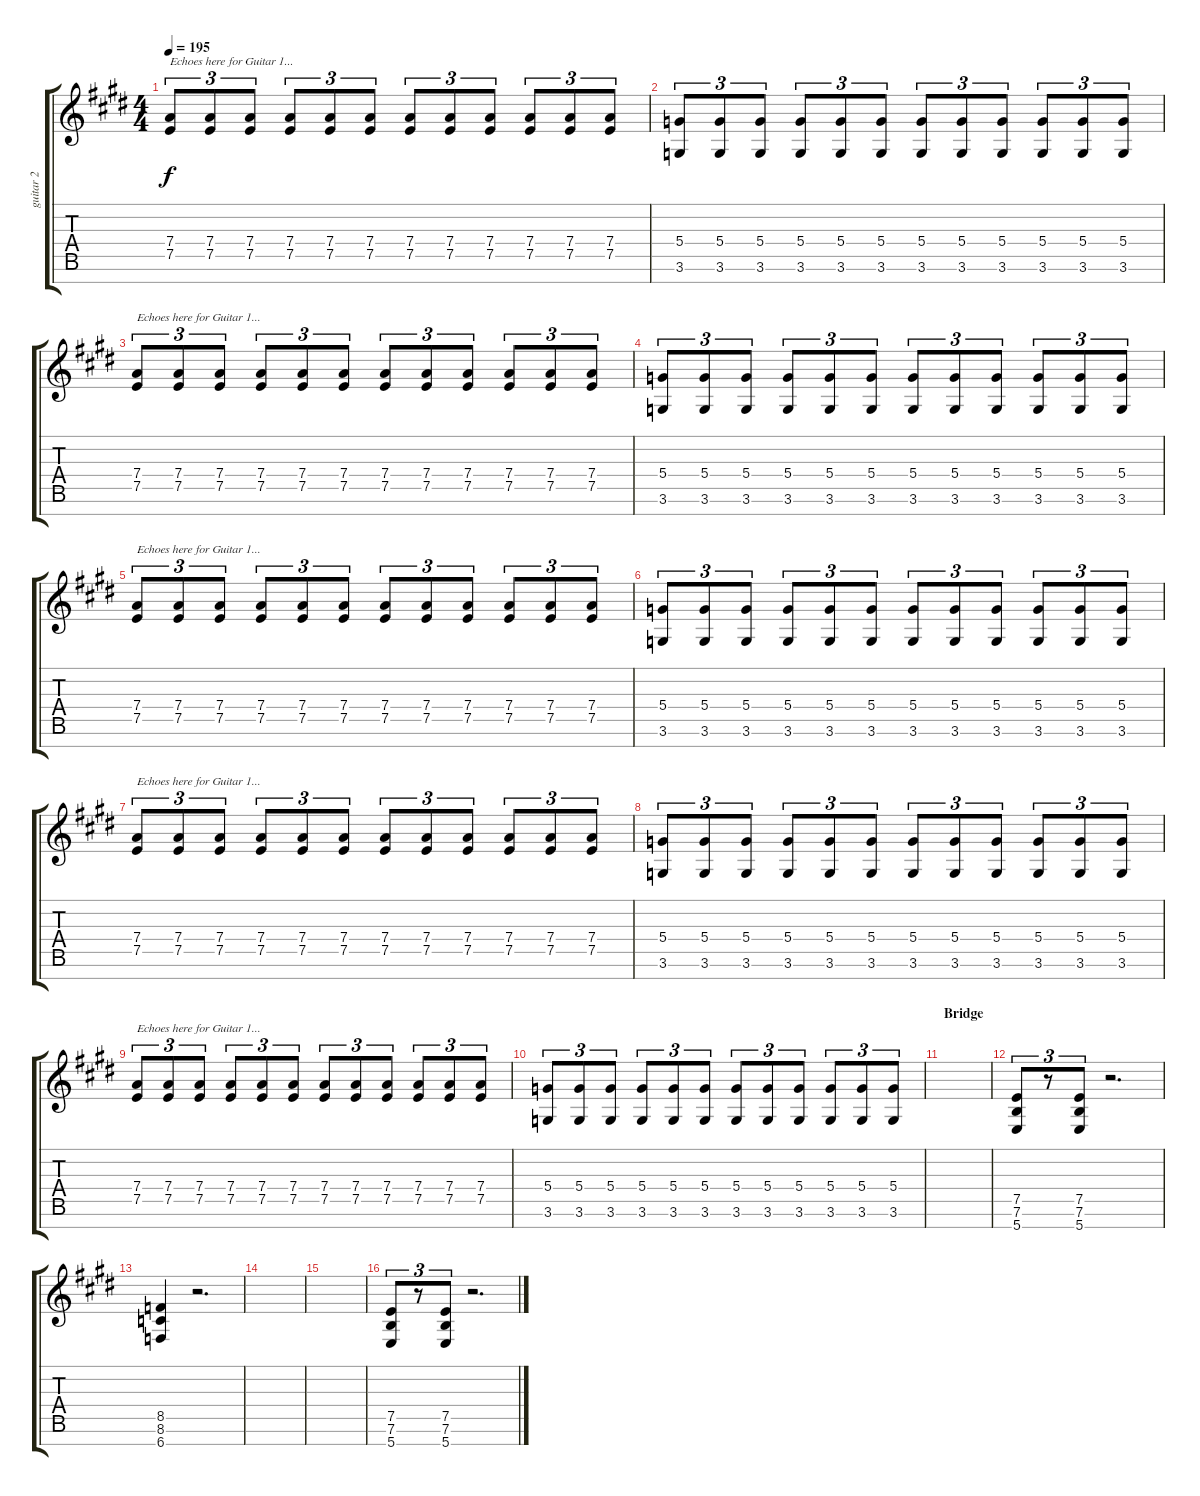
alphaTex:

\track ("guitar 2" "guitar 2") {instrument overdrivenguitar}
\staff {score tabs}
\tuning (E4 B3 G3 D3 A2 E2 B1) {hide}
\ts (4 4)
\tempo 195
\clef g2
\ks e
(7.4 7.5).8{tu (3 2) txt "Echoes here for Guitar 1..." dy f} (7.4 7.5).8{tu (3 2)} (7.4 7.5).8{tu (3 2)} (7.4 7.5).8{tu (3 2)} (7.4 7.5).8{tu (3 2)} (7.4 7.5).8{tu (3 2)} (7.4 7.5).8{tu (3 2)} (7.4 7.5).8{tu (3 2)} (7.4 7.5).8{tu (3 2)} (7.4 7.5).8{tu (3 2)} (7.4 7.5).8{tu (3 2)} (7.4 7.5).8{tu (3 2)} |
(5.4 3.6).8{tu (3 2)} (5.4 3.6).8{tu (3 2)} (5.4 3.6).8{tu (3 2)} (5.4 3.6).8{tu (3 2)} (5.4 3.6).8{tu (3 2)} (5.4 3.6).8{tu (3 2)} (5.4 3.6).8{tu (3 2)} (5.4 3.6).8{tu (3 2)} (5.4 3.6).8{tu (3 2)} (5.4 3.6).8{tu (3 2)} (5.4 3.6).8{tu (3 2)} (5.4 3.6).8{tu (3 2)} |
(7.4 7.5).8{tu (3 2) txt "Echoes here for Guitar 1..."} (7.4 7.5).8{tu (3 2)} (7.4 7.5).8{tu (3 2)} (7.4 7.5).8{tu (3 2)} (7.4 7.5).8{tu (3 2)} (7.4 7.5).8{tu (3 2)} (7.4 7.5).8{tu (3 2)} (7.4 7.5).8{tu (3 2)} (7.4 7.5).8{tu (3 2)} (7.4 7.5).8{tu (3 2)} (7.4 7.5).8{tu (3 2)} (7.4 7.5).8{tu (3 2)} |
(5.4 3.6).8{tu (3 2)} (5.4 3.6).8{tu (3 2)} (5.4 3.6).8{tu (3 2)} (5.4 3.6).8{tu (3 2)} (5.4 3.6).8{tu (3 2)} (5.4 3.6).8{tu (3 2)} (5.4 3.6).8{tu (3 2)} (5.4 3.6).8{tu (3 2)} (5.4 3.6).8{tu (3 2)} (5.4 3.6).8{tu (3 2)} (5.4 3.6).8{tu (3 2)} (5.4 3.6).8{tu (3 2)} |
(7.4 7.5).8{tu (3 2) txt "Echoes here for Guitar 1..."} (7.4 7.5).8{tu (3 2)} (7.4 7.5).8{tu (3 2)} (7.4 7.5).8{tu (3 2)} (7.4 7.5).8{tu (3 2)} (7.4 7.5).8{tu (3 2)} (7.4 7.5).8{tu (3 2)} (7.4 7.5).8{tu (3 2)} (7.4 7.5).8{tu (3 2)} (7.4 7.5).8{tu (3 2)} (7.4 7.5).8{tu (3 2)} (7.4 7.5).8{tu (3 2)} |
(5.4 3.6).8{tu (3 2)} (5.4 3.6).8{tu (3 2)} (5.4 3.6).8{tu (3 2)} (5.4 3.6).8{tu (3 2)} (5.4 3.6).8{tu (3 2)} (5.4 3.6).8{tu (3 2)} (5.4 3.6).8{tu (3 2)} (5.4 3.6).8{tu (3 2)} (5.4 3.6).8{tu (3 2)} (5.4 3.6).8{tu (3 2)} (5.4 3.6).8{tu (3 2)} (5.4 3.6).8{tu (3 2)} |
(7.4 7.5).8{tu (3 2) txt "Echoes here for Guitar 1..."} (7.4 7.5).8{tu (3 2)} (7.4 7.5).8{tu (3 2)} (7.4 7.5).8{tu (3 2)} (7.4 7.5).8{tu (3 2)} (7.4 7.5).8{tu (3 2)} (7.4 7.5).8{tu (3 2)} (7.4 7.5).8{tu (3 2)} (7.4 7.5).8{tu (3 2)} (7.4 7.5).8{tu (3 2)} (7.4 7.5).8{tu (3 2)} (7.4 7.5).8{tu (3 2)} |
(5.4 3.6).8{tu (3 2)} (5.4 3.6).8{tu (3 2)} (5.4 3.6).8{tu (3 2)} (5.4 3.6).8{tu (3 2)} (5.4 3.6).8{tu (3 2)} (5.4 3.6).8{tu (3 2)} (5.4 3.6).8{tu (3 2)} (5.4 3.6).8{tu (3 2)} (5.4 3.6).8{tu (3 2)} (5.4 3.6).8{tu (3 2)} (5.4 3.6).8{tu (3 2)} (5.4 3.6).8{tu (3 2)} |
(7.4 7.5).8{tu (3 2) txt "Echoes here for Guitar 1..."} (7.4 7.5).8{tu (3 2)} (7.4 7.5).8{tu (3 2)} (7.4 7.5).8{tu (3 2)} (7.4 7.5).8{tu (3 2)} (7.4 7.5).8{tu (3 2)} (7.4 7.5).8{tu (3 2)} (7.4 7.5).8{tu (3 2)} (7.4 7.5).8{tu (3 2)} (7.4 7.5).8{tu (3 2)} (7.4 7.5).8{tu (3 2)} (7.4 7.5).8{tu (3 2)} |
(5.4 3.6).8{tu (3 2)} (5.4 3.6).8{tu (3 2)} (5.4 3.6).8{tu (3 2)} (5.4 3.6).8{tu (3 2)} (5.4 3.6).8{tu (3 2)} (5.4 3.6).8{tu (3 2)} (5.4 3.6).8{tu (3 2)} (5.4 3.6).8{tu (3 2)} (5.4 3.6).8{tu (3 2)} (5.4 3.6).8{tu (3 2)} (5.4 3.6).8{tu (3 2)} (5.4 3.6).8{tu (3 2)} |
\section ("" "Bridge")
|
(7.5 7.6 5.7).8{tu (3 2)} r.8{tu (3 2)} (7.5 7.6 5.7).8{tu (3 2)} r.2{d} |
(8.5 8.6 6.7).4 r.2{d} |
|
|
(7.5 7.6 5.7).8{tu (3 2)} r.8{tu (3 2)} (7.5 7.6 5.7).8{tu (3 2)} r.2{d}
